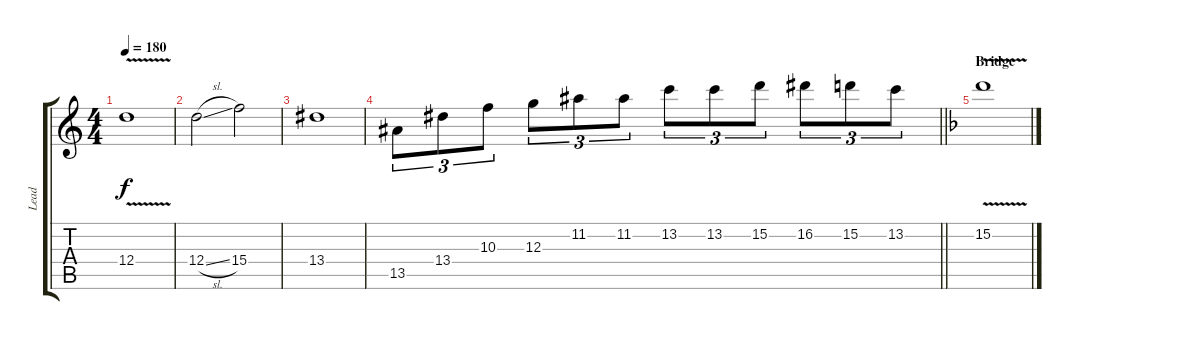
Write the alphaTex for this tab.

\track ("Lead" "Lead") {instrument overdrivenguitar}
\staff {score tabs}
\tuning (E4 B3 G3 D3 A2 D2) {hide}
\ts (4 4)
\tempo 180
\clef g2
\ks c
12.4{v}.1{dy f} |
12.4{sl}.2 15.4.2 |
13.4.1 |
\barLineRight lightlight
13.5.8{tu (3 2)} 13.4.8{tu (3 2)} 10.3.8{tu (3 2)} 12.3.8{tu (3 2)} 11.2.8{tu (3 2)} 11.2.8{tu (3 2)} 13.2.8{tu (3 2)} 13.2.8{tu (3 2)} 15.2.8{tu (3 2)} 16.2.8{tu (3 2)} 15.2.8{tu (3 2)} 13.2.8{tu (3 2)} |
\section ("" "Bridge")
\ks f
15.2{v}.1
